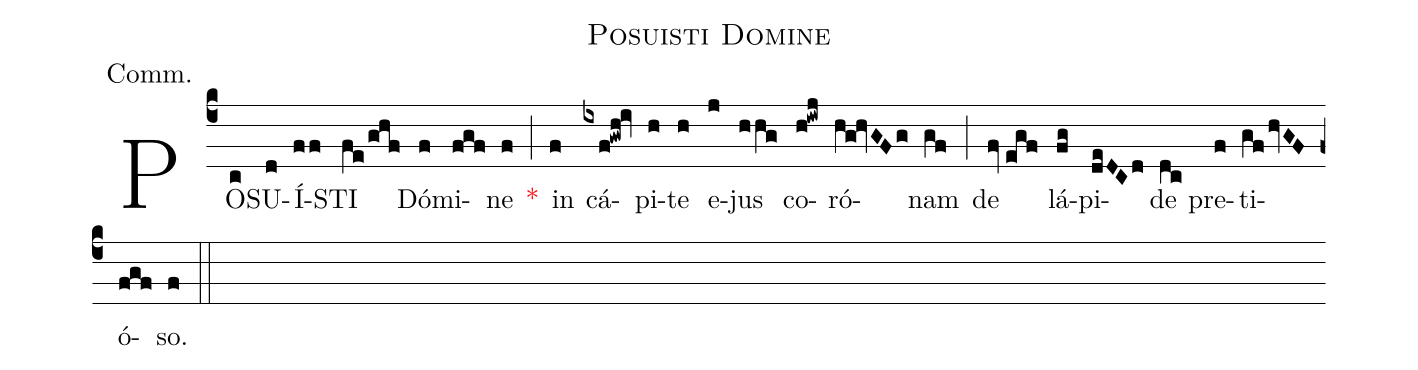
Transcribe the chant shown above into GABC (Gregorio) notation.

name:Posuisti Domine;
annotation:Comm.;
mode:VI.;
office-part:Communion;
%%
(c4) PO(c)SU(d)Í(ff)STI(fe/ghf) Dó(f)mi(fgf)ne(f) <v>\red{*}</v>(;) in(f) cá(ixf!gwh!iv)pi(h)te(h) e(j)jus(hhg) co(h!iwj)ró(hg!hvGFg)nam(gf) (;) de(fv//egf) lá(fg)pi(deDCd)de(dc) pre(f)ti(gfhvGF)ó(fgf)so.(f) (::)
